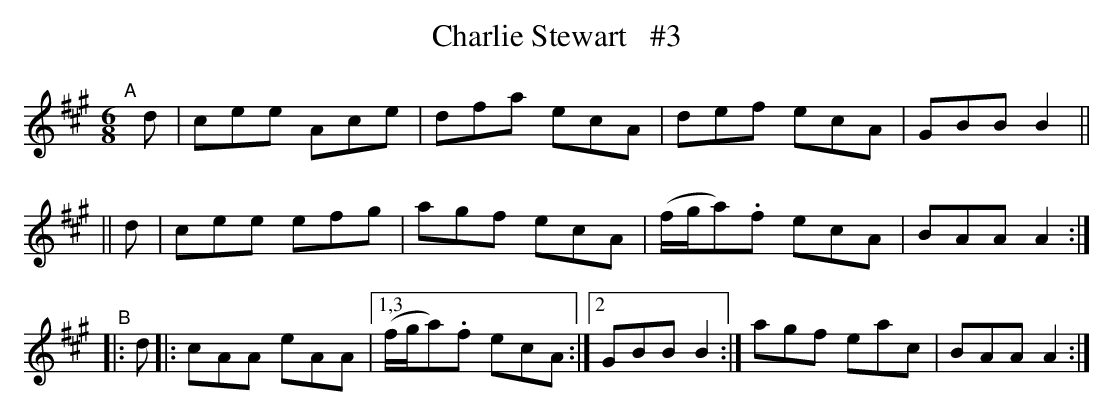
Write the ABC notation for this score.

X:1
T: Charlie Stewart   #3
M: 6/8
L: 1/8
K: A
"^A"\
[|]d | cee Ace | dfa ecA | def ecA | GBB B2 ||
|| d | cee efg | agf ecA | (f/g/a).f ecA | BAA A2 :|
"^B"\
|: d |: cAA eAA |[1,3 (f/g/a).f ecA :|[2 GBB B2 :| agf eac | BAA A2 :|
